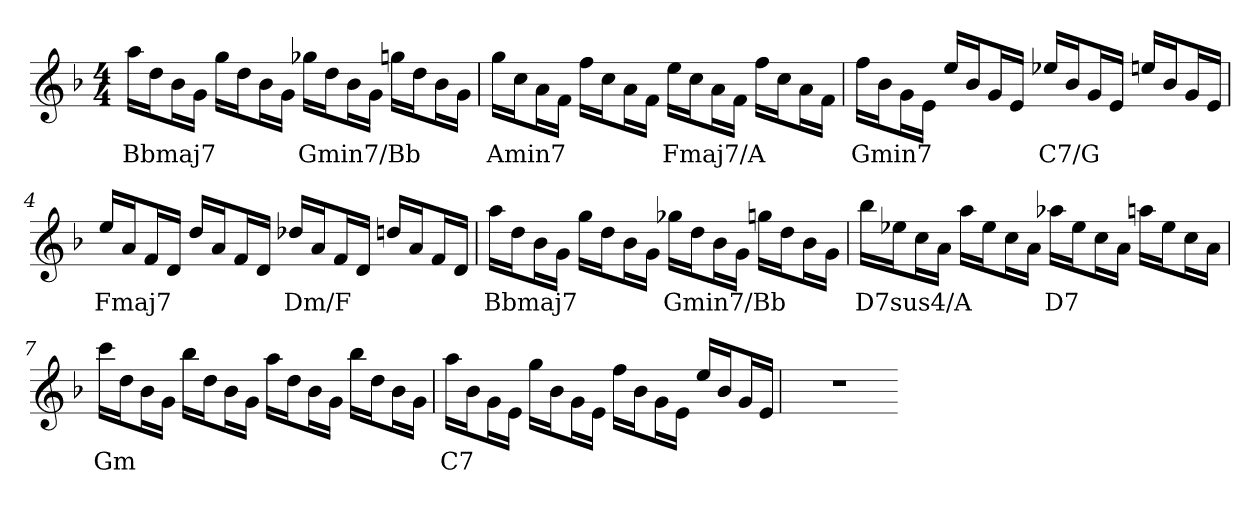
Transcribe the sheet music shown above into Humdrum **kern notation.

**kern	**text
*part1	*part1
*staff1	*staff1
*clefG2	*
*k[b-]	*
*M4/4	*
=1	=1
16aa\LL	Bbmaj7
16dd\J	.
16b-\L	.
16g\JJ	.
16gg\LL	.
16dd\J	.
16b-\L	.
16g\JJ	.
16gg-X\LL	Gmin7/Bb
16dd\J	.
16b-\L	.
16g\JJ	.
16ggn\LL	.
16dd\J	.
16b-\L	.
16g\JJ	.
=2	=2
16gg\LL	Amin7
16cc\J	.
16a\L	.
16f\JJ	.
16ff\LL	.
16cc\J	.
16a\L	.
16f\JJ	.
16ee\LL	Fmaj7/A
16cc\J	.
16a\L	.
16f\JJ	.
16ff\LL	.
16cc\J	.
16a\L	.
16f\JJ	.
=3	=3
16ff\LL	Gmin7
16b-\J	.
16g\L	.
16e\JJ	.
16ee/LL	.
16b-/J	.
16g/L	.
16e/JJ	.
16ee-X/LL	C7/G
16b-/J	.
16g/L	.
16e/JJ	.
16een/LL	.
16b-/J	.
16g/L	.
16e/JJ	.
=4	=4
16ee/LL	Fmaj7
16a/J	.
16f/L	.
16d/JJ	.
16dd/LL	.
16a/J	.
16f/L	.
16d/JJ	.
16dd-X/LL	Dm/F
16a/J	.
16f/L	.
16d/JJ	.
16ddn/LL	.
16a/J	.
16f/L	.
16d/JJ	.
=5	=5
16aa\LL	Bbmaj7
16dd\J	.
16b-\L	.
16g\JJ	.
16gg\LL	.
16dd\J	.
16b-\L	.
16g\JJ	.
16gg-X\LL	Gmin7/Bb
16dd\J	.
16b-\L	.
16g\JJ	.
16ggn\LL	.
16dd\J	.
16b-\L	.
16g\JJ	.
=6	=6
16bb-\LL	D7sus4/A
16ee-X\J	.
16cc\L	.
16a\JJ	.
16aa\LL	.
16ee-\J	.
16cc\L	.
16a\JJ	.
16aa-X\LL	D7
16ee-\J	.
16cc\L	.
16a\JJ	.
16aan\LL	.
16ee-\J	.
16cc\L	.
16a\JJ	.
=7	=7
16ccc\LL	Gm
16dd\J	.
16b-\L	.
16g\JJ	.
16bb-\LL	.
16dd\J	.
16b-\L	.
16g\JJ	.
16aa\LL	.
16dd\J	.
16b-\L	.
16g\JJ	.
16bb-\LL	.
16dd\J	.
16b-\L	.
16g\JJ	.
=8	=8
16aa\LL	C7
16b-\J	.
16g\L	.
16e\JJ	.
16gg\LL	.
16b-\J	.
16g\L	.
16e\JJ	.
16ff\LL	.
16b-\J	.
16g\L	.
16e\JJ	.
16ee/LL	.
16b-/J	.
16g/L	.
16e/JJ	.
=9	=9
1r	.
=-	=-
*-	*-
